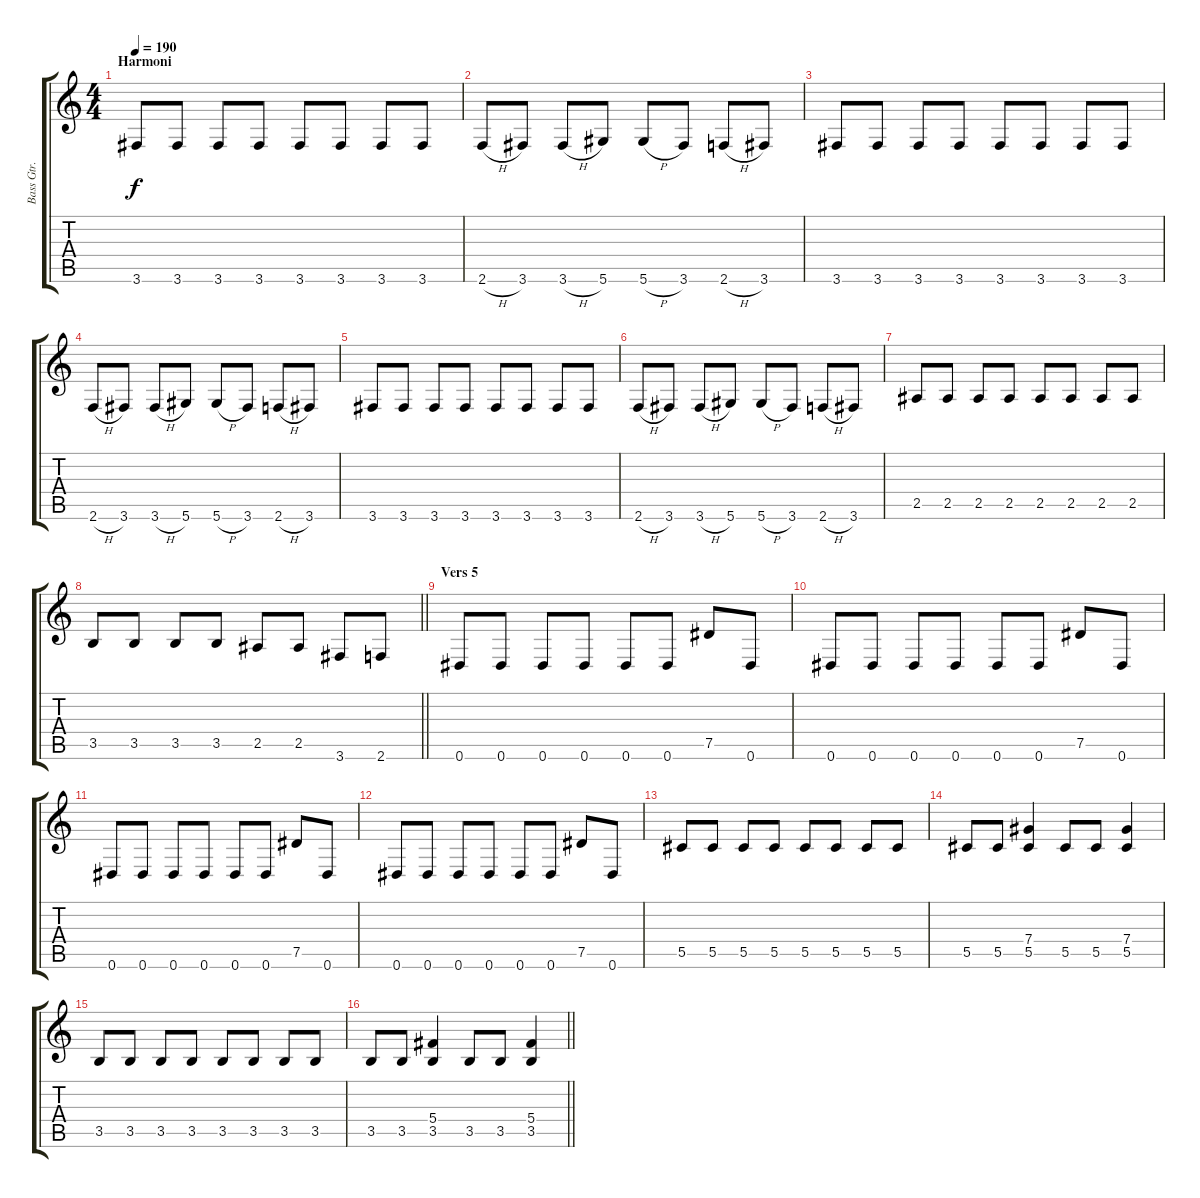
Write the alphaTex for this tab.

\track ("Bass Gtr." "Bass Gtr.") {instrument electricbassfinger}
\staff {score tabs}
\tuning (Eb4 Bb3 Gb3 Db3 Ab2 Eb2) {hide}
\ts (4 4)
\section ("" "Harmoni")
\tempo 190
\clef g2
\ks c
3.6.8{dy f} 3.6.8 3.6.8 3.6.8 3.6.8 3.6.8 3.6.8 3.6.8 |
2.6{h}.8 3.6.8 3.6{h}.8 5.6.8 5.6{h}.8 3.6.8 2.6{h}.8 3.6.8 |
3.6.8 3.6.8 3.6.8 3.6.8 3.6.8 3.6.8 3.6.8 3.6.8 |
2.6{h}.8 3.6.8 3.6{h}.8 5.6.8 5.6{h}.8 3.6.8 2.6{h}.8 3.6.8 |
3.6.8 3.6.8 3.6.8 3.6.8 3.6.8 3.6.8 3.6.8 3.6.8 |
2.6{h}.8 3.6.8 3.6{h}.8 5.6.8 5.6{h}.8 3.6.8 2.6{h}.8 3.6.8 |
2.5.8 2.5.8 2.5.8 2.5.8 2.5.8 2.5.8 2.5.8 2.5.8 |
\barLineRight lightlight
3.5.8 3.5.8 3.5.8 3.5.8 2.5.8 2.5.8 3.6.8 2.6.8 |
\section ("" "Vers 5")
0.6.8 0.6.8 0.6.8 0.6.8 0.6.8 0.6.8 7.5.8 0.6.8 |
0.6.8 0.6.8 0.6.8 0.6.8 0.6.8 0.6.8 7.5.8 0.6.8 |
0.6.8 0.6.8 0.6.8 0.6.8 0.6.8 0.6.8 7.5.8 0.6.8 |
0.6.8 0.6.8 0.6.8 0.6.8 0.6.8 0.6.8 7.5.8 0.6.8 |
5.5.8 5.5.8 5.5.8 5.5.8 5.5.8 5.5.8 5.5.8 5.5.8 |
5.5.8 5.5.8 (7.4 5.5).4 5.5.8 5.5.8 (7.4 5.5).4 |
3.5.8 3.5.8 3.5.8 3.5.8 3.5.8 3.5.8 3.5.8 3.5.8 |
\barLineRight lightlight
3.5.8 3.5.8 (5.4 3.5).4 3.5.8 3.5.8 (5.4 3.5).4
